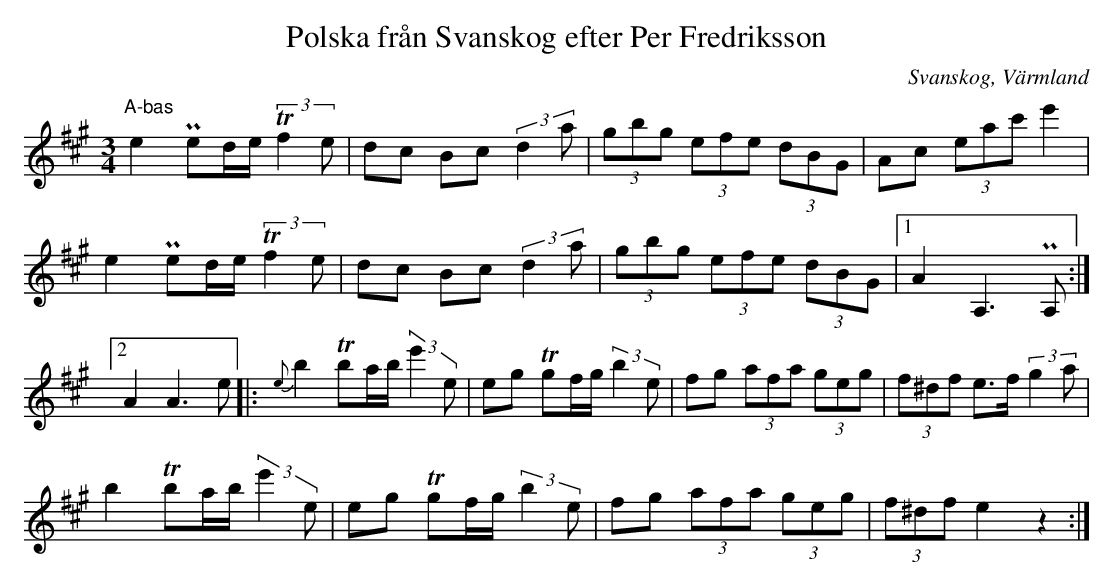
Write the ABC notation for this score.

X:1
T:Polska från Svanskog efter Per Fredriksson
L:1/8
M:3/4
O:Svanskog, Värmland
K:A
"^A-bas" e2 Ped/e/ (3:2:2Tf2 e | dc Bc (3:2:2d2 a | (3gbg (3efe (3dBG | Ac (3eac' e'2 |
e2 Ped/e/ (3:2:2Tf2 e | dc Bc (3:2:2d2 a | (3gbg (3efe (3dBG |1 A2 A,3 PA, :|2
 A2 A3 e |: {e} b2 Tba/b/ (3:2:2e'2 e | eg Tgf/g/ (3:2:2b2 e | fg (3afa (3geg | (3f^df e>f (3:2:2g2 a |
b2 Tba/b/ (3:2:2e'2 e | eg Tgf/g/ (3:2:2b2 e | fg (3afa (3geg | (3f^df e2 z2 :|
